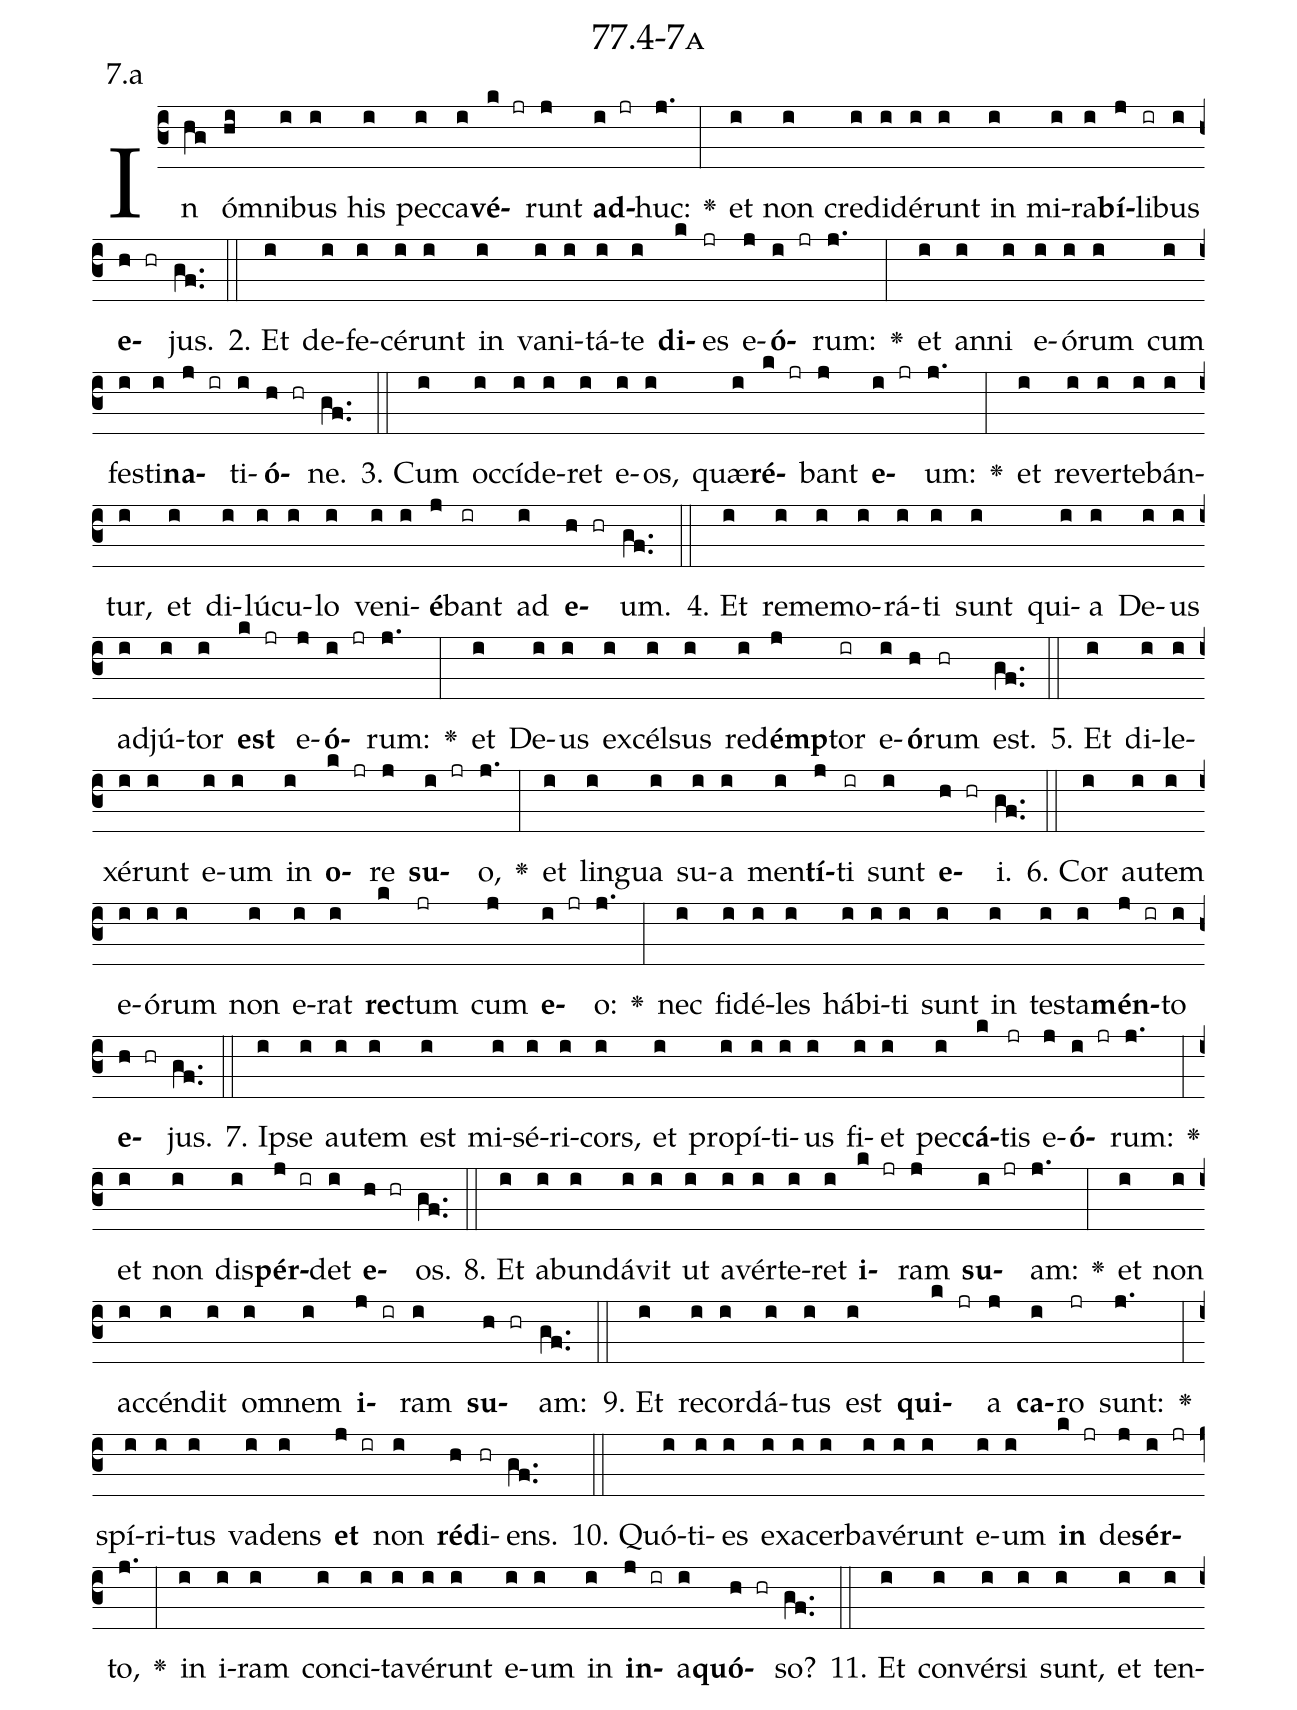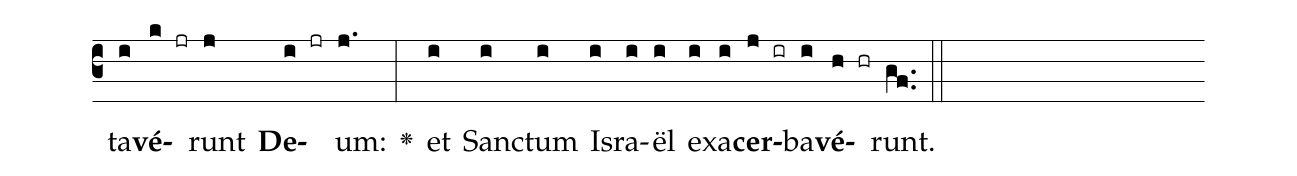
name: 77.4-7a;
annotation: 7.a;
%%
(c3)In(hg) óm(hi)ni(i)bus(i) his(i) pec(i)ca(i)<b>vé</b>(k jr)runt(j) <b>ad</b>(i jr)huc:(j.) <v>\greheightstar</v>(:) et(i) non(i) cre(i)di(i)dé(i)runt(i) in(i) mi(i)ra(i)<b>bí</b>(j)li(ir)bus(i) <b>e</b>(h hr)jus.(gf..) (::)
2. Et(i) de(i)fe(i)cé(i)runt(i) in(i) va(i)ni(i)tá(i)te(i) <b>di</b>(k)es(jr) e(j)<b>ó</b>(i jr)rum:(j.) <v>\greheightstar</v>(:) et(i) an(i)ni(i) e(i)ó(i)rum(i) cum(i) fes(i)ti(i)<b>na</b>(j ir)ti(i)<b>ó</b>(h hr)ne.(gf..) (::)
3. Cum(i) oc(i)cí(i)de(i)ret(i) e(i)os,(i) quæ(i)<b>ré</b>(k jr)bant(j) <b>e</b>(i jr)um:(j.) <v>\greheightstar</v>(:) et(i) re(i)ver(i)te(i)bán(i)tur,(i) et(i) di(i)lú(i)cu(i)lo(i) ve(i)ni(i)<b>é</b>(j)bant(ir) ad(i) <b>e</b>(h hr)um.(gf..) (::)
4. Et(i) re(i)me(i)mo(i)rá(i)ti(i) sunt(i) qui(i)a(i) De(i)us(i) ad(i)jú(i)tor(i) <b>est</b>(k jr) e(j)<b>ó</b>(i jr)rum:(j.) <v>\greheightstar</v>(:) et(i) De(i)us(i) ex(i)cél(i)sus(i) red(i)<b>émp</b>(j)tor(ir) e(i)<b>ó</b>(h)rum(hr) est.(gf..) (::)
5. Et(i) di(i)le(i)xé(i)runt(i) e(i)um(i) in(i) <b>o</b>(k jr)re(j) <b>su</b>(i jr)o,(j.) <v>\greheightstar</v>(:) et(i) lin(i)gua(i) su(i)a(i) men(i)<b>tí</b>(j)ti(ir) sunt(i) <b>e</b>(h hr)i.(gf..) (::)
6. Cor(i) au(i)tem(i) e(i)ó(i)rum(i) non(i) e(i)rat(i) <b>rec</b>(k)tum(jr) cum(j) <b>e</b>(i jr)o:(j.) <v>\greheightstar</v>(:) nec(i) fi(i)dé(i)les(i) há(i)bi(i)ti(i) sunt(i) in(i) tes(i)ta(i)<b>mén</b>(j ir)to(i) <b>e</b>(h hr)jus.(gf..) (::)
7. Ip(i)se(i) au(i)tem(i) est(i) mi(i)sé(i)ri(i)cors,(i) et(i) pro(i)pí(i)ti(i)us(i) fi(i)et(i) pec(i)<b>cá</b>(k)tis(jr) e(j)<b>ó</b>(i jr)rum:(j.) <v>\greheightstar</v>(:) et(i) non(i) dis(i)<b>pér</b>(j ir)det(i) <b>e</b>(h hr)os.(gf..) (::)
8. Et(i) ab(i)un(i)dá(i)vit(i) ut(i) a(i)vér(i)te(i)ret(i) <b>i</b>(k jr)ram(j) <b>su</b>(i jr)am:(j.) <v>\greheightstar</v>(:) et(i) non(i) ac(i)cén(i)dit(i) om(i)nem(i) <b>i</b>(j ir)ram(i) <b>su</b>(h hr)am:(gf..) (::)
9. Et(i) re(i)cor(i)dá(i)tus(i) est(i) <b>qui</b>(k jr)a(j) <b>ca</b>(i)ro(jr) sunt:(j.) <v>\greheightstar</v>(:) spí(i)ri(i)tus(i) va(i)dens(i) <b>et</b>(j ir) non(i) <b>réd</b>(h)i(hr)ens.(gf..) (::)
10. Quó(i)ti(i)es(i) ex(i)a(i)cer(i)ba(i)vé(i)runt(i) e(i)um(i) <b>in</b>(k jr) de(j)<b>sér</b>(i jr)to,(j.) <v>\greheightstar</v>(:) in(i) i(i)ram(i) con(i)ci(i)ta(i)vé(i)runt(i) e(i)um(i) in(i) <b>in</b>(j ir)a(i)<b>quó</b>(h hr)so?(gf..) (::)
11. Et(i) con(i)vér(i)si(i) sunt,(i) et(i) ten(i)ta(i)<b>vé</b>(k jr)runt(j) <b>De</b>(i jr)um:(j.) <v>\greheightstar</v>(:) et(i) Sanc(i)tum(i) Is(i)ra(i)ël(i) ex(i)a(i)<b>cer</b>(j ir)ba(i)<b>vé</b>(h hr)runt.(gf..) (::)
